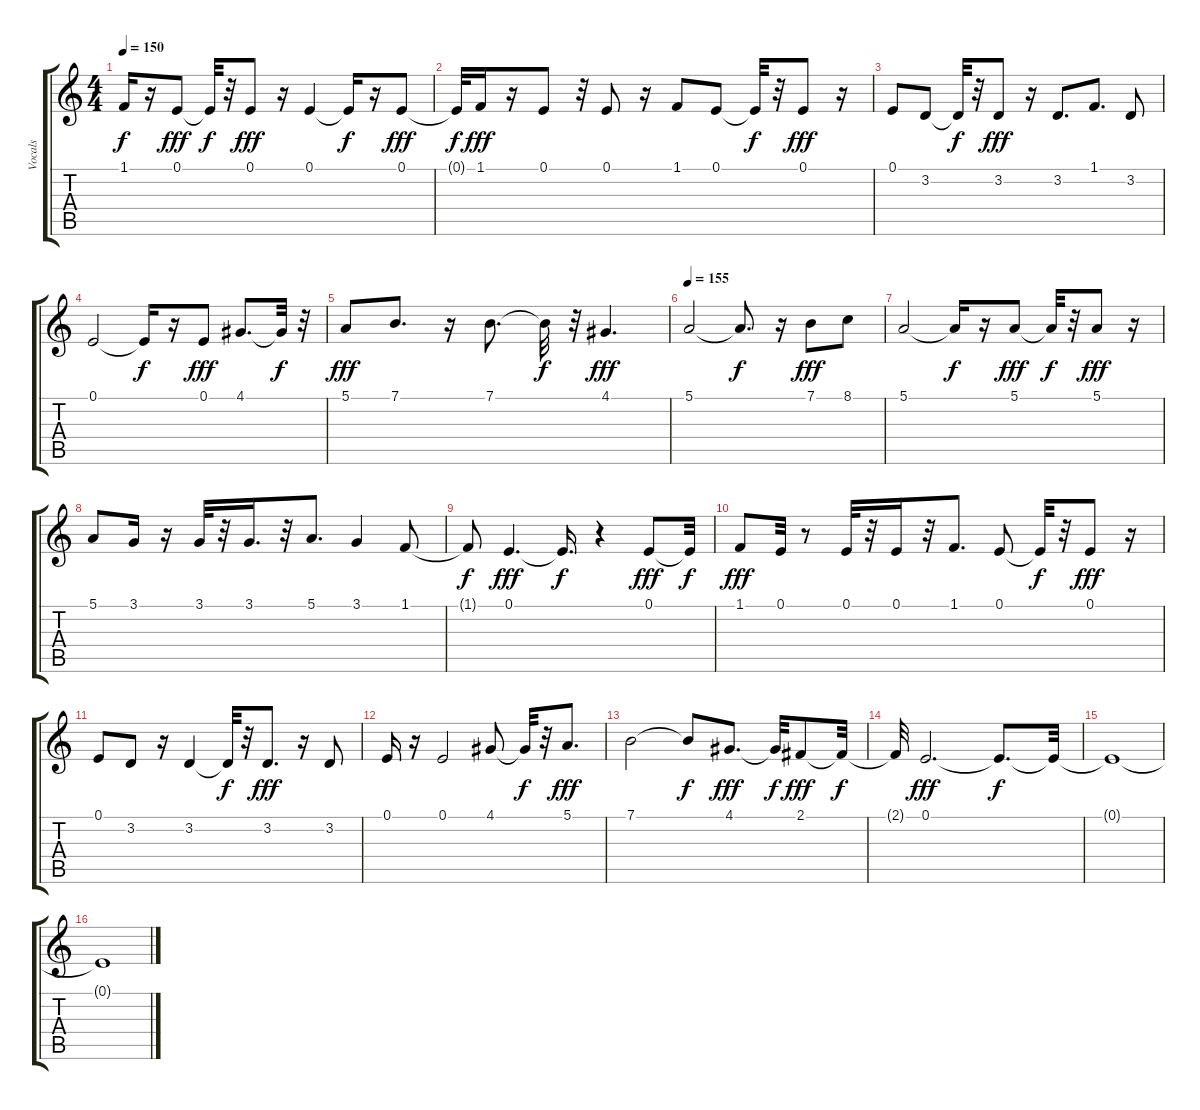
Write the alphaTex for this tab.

\track ("Vocals" "Vocals") {instrument lead6voice}
\staff {score tabs}
\tuning (E4 B3 G3 D3 A2 E2) {hide}
\ts (4 4)
\tempo 150
\clef g2
\ks c
1.1{t}.16{dy f} r.16 0.1.8{dy fff} 0.1{t}.32{dy f} r.32 0.1.8{dy fff} r.16 0.1.4 0.1{t}.16{dy f} r.16 0.1.8{dy fff} |
0.1{t}.32{dy f} 1.1.16{dy fff} r.16 0.1.8 r.32 0.1.8 r.16 1.1.8 0.1.8 0.1{t}.32{dy f} r.32 0.1.8{dy fff} r.16 |
0.1.8 3.2.8 3.2{t}.32{dy f} r.32 3.2.8{dy fff} r.16 3.2.8{d} 1.1.8{d} 3.2.8 |
0.1.2 0.1{t}.16{dy f} r.16 0.1.8{dy fff} 4.1.8{d} 4.1{t}.32{dy f} r.32 |
5.1.8{dy fff} 7.1.8{d} r.16 7.1.8{d} 7.1{t}.32{dy f} r.32 4.1.4{d dy fff} |
\tempo 155
5.1.2 5.1{t}.8{d dy f} r.16 7.1.8{dy fff} 8.1.8 |
5.1.2 5.1{t}.16{dy f} r.16 5.1.8{dy fff} 5.1{t}.32{dy f} r.32 5.1.8{dy fff} r.16 |
5.1.8 3.1.16 r.16 3.1.32 r.32 3.1.16{d} r.32 5.1.8{d} 3.1.4 1.1.8 |
1.1{t}.8{dy f} 0.1.4{d dy fff} 0.1{t}.16{d dy f} r.4 0.1.8{dy fff} 0.1{t}.32{dy f} |
1.1.8{dy fff} 0.1.32 r.8 0.1.32 r.32 0.1.16 r.32 1.1.8{d} 0.1.8 0.1{t}.32{dy f} r.32 0.1.8{dy fff} r.16 |
0.1.8 3.2.8 r.16 3.2.4 3.2{t}.32{dy f} r.32 3.2.8{d dy fff} r.16 3.2.8 |
0.1.16 r.16 0.1.2 4.1.8 4.1{t}.32{dy f} r.32 5.1.8{d dy fff} |
7.1.2 7.1{t}.8{dy f} 4.1.8{d dy fff} 4.1{t}.32{dy f} 2.1.8{dy fff} 2.1{t}.32{dy f} |
2.1{t}.32 0.1.2{d dy fff} 0.1{t}.8{d dy f} 0.1{t}.32 |
0.1{t}.1 |
0.1{t}.1
